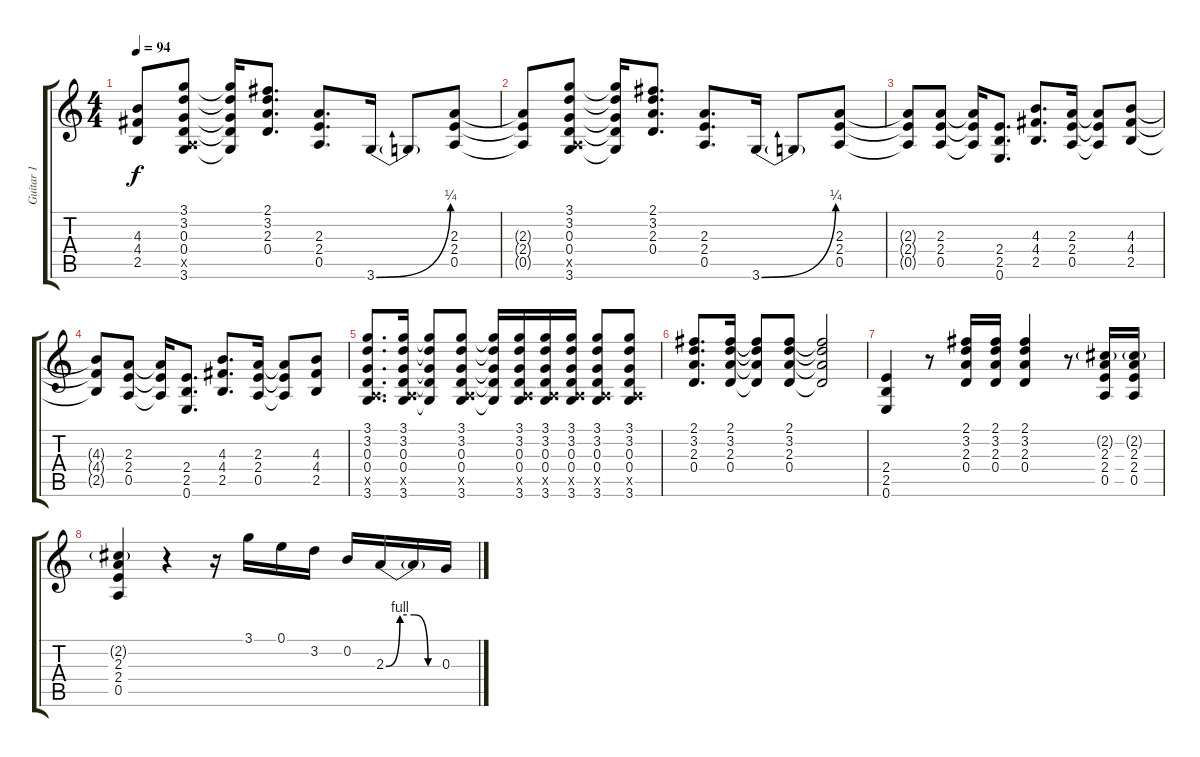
\track ("Guitar 1" "Guitar 1") {instrument overdrivenguitar}
\staff {score tabs}
\tuning (E4 B3 G3 D3 A2 E2) {hide}
\ts (4 4)
\tempo 94
\clef g2
\ks c
(4.3{t} 4.4{t} 2.5{t}).8{dy f} (3.1 3.2 0.3 0.4 0.5{x} 3.6).8 (3.1{t} 3.2{t} 0.3{t} 0.4{t} 3.6{t}).16 (2.1 3.2 2.3 0.4).8{d} (2.3 2.4 0.5).8{d} 3.6{be (bend 0 0 60 1)}.16 3.6{t}.8 (2.3 2.4 0.5).8 |
(2.3{t} 2.4{t} 0.5{t}).8 (3.1 3.2 0.3 0.4 0.5{x} 3.6).8 (3.1{t} 3.2{t} 0.3{t} 0.4{t} 3.6{t}).16 (2.1 3.2 2.3 0.4).8{d} (2.3 2.4 0.5).8{d} 3.6{be (bend 0 0 60 1)}.16 3.6{t}.8 (2.3 2.4 0.5).8 |
(2.3{t} 2.4{t} 0.5{t}).8 (2.3 2.4 0.5).8 (2.3{t} 2.4{t} 0.5{t}).16 (2.4 2.5 0.6).8{d} (4.3 4.4 2.5).8{d} (2.3 2.4 0.5).16 (2.3{t} 2.4{t} 0.5{t}).8 (4.3 4.4 2.5).8 |
(4.3{t} 4.4{t} 2.5{t}).8 (2.3 2.4 0.5).8 (2.3{t} 2.4{t} 0.5{t}).16 (2.4 2.5 0.6).8{d} (4.3 4.4 2.5).8{d} (2.3 2.4 0.5).16 (2.3{t} 2.4{t} 0.5{t}).8 (4.3 4.4 2.5).8 |
(3.1 3.2 0.3 0.4 0.5{x} 3.6).8{d} (3.1 3.2 0.3 0.4 0.5{x} 3.6).16 (3.1{t} 3.2{t} 0.3{t} 0.4{t} 3.6{t}).8 (3.1 3.2 0.3 0.4 0.5{x} 3.6).8 (3.1{t} 3.2{t} 0.3{t} 0.4{t} 3.6{t}).16 (3.1 3.2 0.3 0.4 0.5{x} 3.6).16 (3.1 3.2 0.3 0.4 0.5{x} 3.6).16 (3.1 3.2 0.3 0.4 0.5{x} 3.6).16 (3.1 3.2 0.3 0.4 0.5{x} 3.6).8 (3.1 3.2 0.3 0.4 0.5{x} 3.6).8 |
(2.1 3.2 2.3 0.4).8{d} (2.1 3.2 2.3 0.4).16 (2.1{t} 3.2{t} 2.3{t} 0.4{t}).8 (2.1 3.2 2.3 0.4).8 (2.1{t} 3.2{t} 2.3{t} 0.4{t}).2 |
(2.4 2.5 0.6).4 r.8 (2.1 3.2 2.3 0.4).16 (2.1 3.2 2.3 0.4).16 (2.1 3.2 2.3 0.4).4 r.8 (2.2{g} 2.3 2.4 0.5).16 (2.2{g} 2.3 2.4 0.5).16 |
(2.2{g} 2.3 2.4 0.5).4 r.4 r.16 3.1.16 0.1.16 3.2.16 0.2.16 2.3{be (custom 0 0 15 4 30 4 45 0 60 0)}.16 2.3{t}.16 0.3.16
